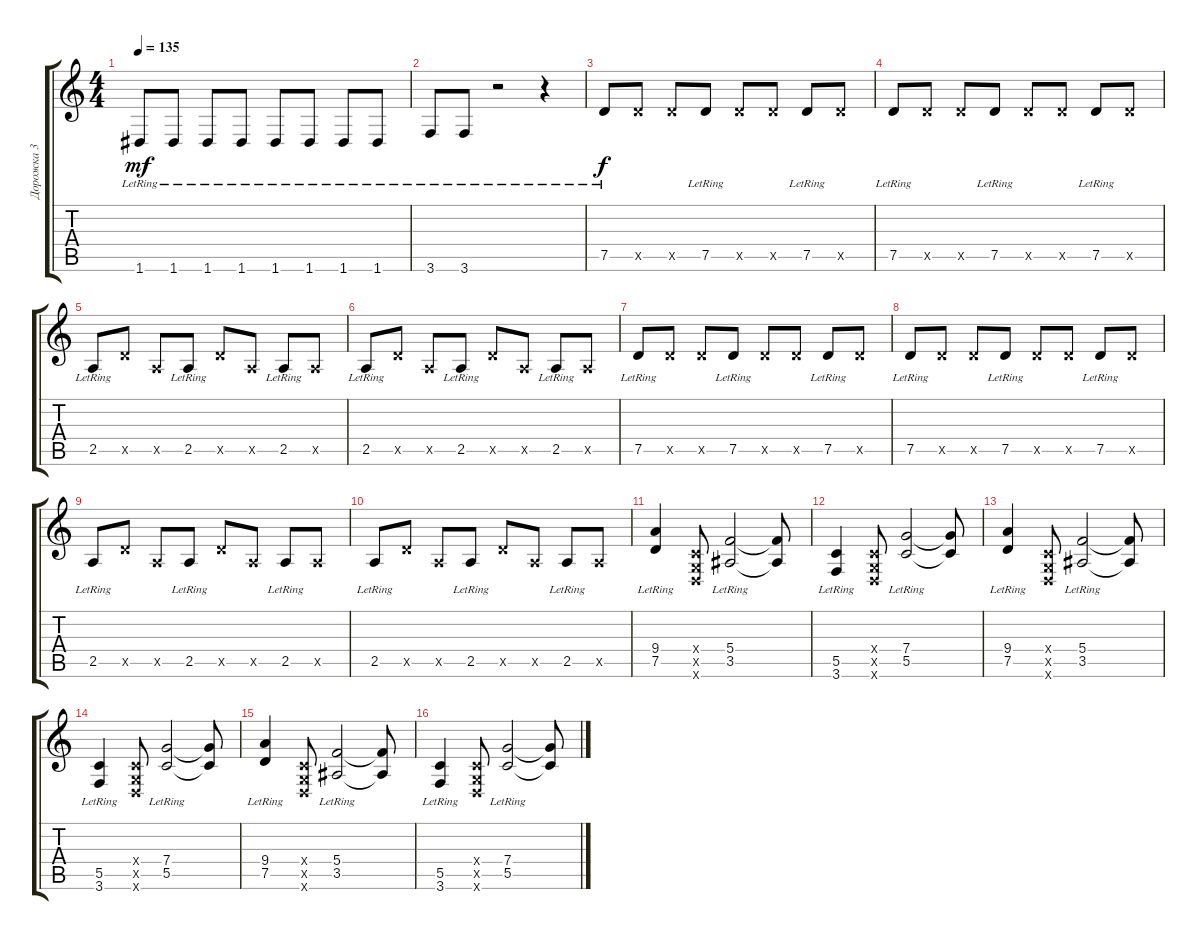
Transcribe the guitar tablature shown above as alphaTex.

\track ("Дорожка 3" "Дорожка 3") {instrument acousticbass}
\staff {score tabs}
\tuning (D4 A3 F3 C3 G2 D2) {hide}
\ts (4 4)
\tempo 135
\clef g2
\ks c
1.6{lr}.8{dy mf} 1.6{lr}.8 1.6{lr}.8 1.6{lr}.8 1.6{lr}.8 1.6{lr}.8 1.6{lr}.8 1.6{lr}.8 |
3.6{lr}.8 3.6{lr}.8 r.2 r.4 |
7.5{lr}.8{dy f} 7.5{x}.8 7.5{x}.8 7.5{lr}.8 7.5{x}.8 7.5{x}.8 7.5{lr}.8 7.5{x}.8 |
7.5{lr}.8 7.5{x}.8 7.5{x}.8 7.5{lr}.8 7.5{x}.8 7.5{x}.8 7.5{lr}.8 7.5{x}.8 |
2.5{lr}.8 7.5{x}.8 2.5{x}.8 2.5{lr}.8 7.5{x}.8 2.5{x}.8 2.5{lr}.8 2.5{x}.8 |
2.5{lr}.8 7.5{x}.8 2.5{x}.8 2.5{lr}.8 7.5{x}.8 2.5{x}.8 2.5{lr}.8 2.5{x}.8 |
7.5{lr}.8 7.5{x}.8 7.5{x}.8 7.5{lr}.8 7.5{x}.8 7.5{x}.8 7.5{lr}.8 7.5{x}.8 |
7.5{lr}.8 7.5{x}.8 7.5{x}.8 7.5{lr}.8 7.5{x}.8 7.5{x}.8 7.5{lr}.8 7.5{x}.8 |
2.5{lr}.8 7.5{x}.8 2.5{x}.8 2.5{lr}.8 7.5{x}.8 2.5{x}.8 2.5{lr}.8 2.5{x}.8 |
2.5{lr}.8 7.5{x}.8 2.5{x}.8 2.5{lr}.8 7.5{x}.8 2.5{x}.8 2.5{lr}.8 2.5{x}.8 |
(9.4{lr} 7.5{lr}).4 (0.4{x} 0.5{x} 0.6{x}).8 (5.4{lr} 3.5{lr}).2 (5.4{t} 3.5{t}).8 |
(5.5{lr} 3.6{lr}).4 (0.4{x} 0.5{x} 0.6{x}).8 (7.4{lr} 5.5{lr}).2 (7.4{t} 5.5{t}).8 |
(9.4{lr} 7.5{lr}).4 (0.4{x} 0.5{x} 0.6{x}).8 (5.4{lr} 3.5{lr}).2 (5.4{t} 3.5{t}).8 |
(5.5{lr} 3.6{lr}).4 (0.4{x} 0.5{x} 0.6{x}).8 (7.4{lr} 5.5{lr}).2 (7.4{t} 5.5{t}).8 |
(9.4{lr} 7.5{lr}).4 (0.4{x} 0.5{x} 0.6{x}).8 (5.4{lr} 3.5{lr}).2 (5.4{t} 3.5{t}).8 |
(5.5{lr} 3.6{lr}).4 (0.4{x} 0.5{x} 0.6{x}).8 (7.4{lr} 5.5{lr}).2 (7.4{t} 5.5{t}).8
